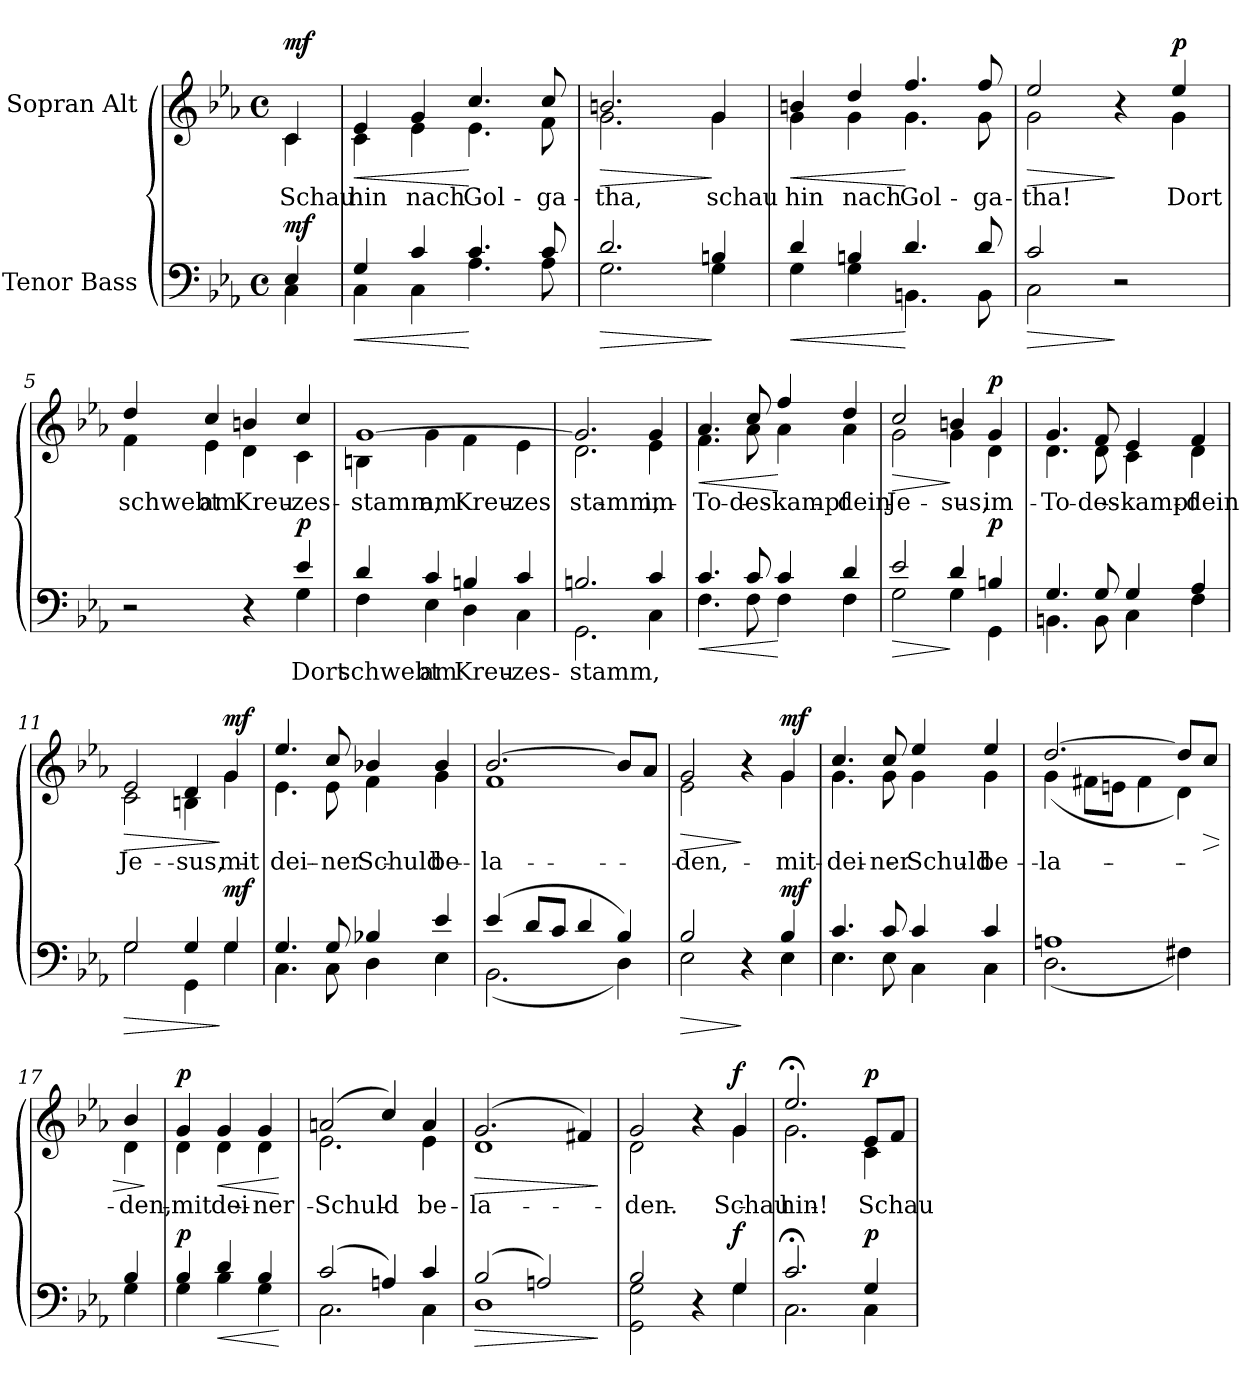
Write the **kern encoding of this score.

**kern	**text	**dynam	**kern	**text	**dynam
*part2	*part2	*part2	*part1	*part1	*part1
*staff2	*staff2	*staff2	*staff1	*staff1	*staff1
*I"Tenor Bass	*	*	*I"Sopran Alt	*	*
*clefF4	*	*	*clefG2	*	*
*k[b-e-a-]	*	*	*k[b-e-a-]	*	*
*M4/4	*	*	*M4/4	*	*
*met(c)	*	*	*met(c)	*	*
=	=	=	=	=	=
*^	*	*	*	*	*
!	!	!	!	!LO:TX:a:B:t=Sehr langsam	!	!
!	!	!	!LO:DY:a	!	!LO:LY:b	!LO:DY:a
*	*	*	*	*^	*	*
4E-/	4C\	.	mf	4c/	4c\	Schau	mf
=1	=1	=1	=1	=1	=1	=1	=1
!	!	!	!LO:HP:b	!	!	!LO:LY:b	!LO:HP:b
4G/	4C\	.	<	4e-/	4c\	hin	<
!	!	!	!	!	!	!LO:LY:b	!
4c/	4C\	.	.	4g/	4e-\	nach	.
!	!	!	!	!	!	!LO:LY:b	!
4.c/	4.A-\	.	[	4.cc/	4.e-\	Gol-	[
!	!	!	!	!	!	!LO:LY:b	!
8c/	8A-\	.	.	8cc/	8f\	-ga-	.
=2	=2	=2	=2	=2	=2	=2	=2
!	!	!	!LO:HP:b	!	!	!LO:LY:b	!LO:HP:b
2.d/	2.G\	.	>	2.bn/	2.g\	-tha,	>
!	!	!	!	!	!	!LO:LY:b	!
4Bn/	4G\	.	]	4g/	4g\	schau	]
=3	=3	=3	=3	=3	=3	=3	=3
!	!	!	!LO:HP:b	!	!	!LO:LY:b	!LO:HP:b
4d/	4G\	.	<	4bn/	4g\	hin	<
!	!	!	!	!	!	!LO:LY:b	!
4Bn/	4G\	.	.	4dd/	4g\	nach	.
!	!	!	!	!	!	!LO:LY:b	!
4.d/	4.BBn\	.	[	4.ff/	4.g\	Gol-	[
!	!	!	!	!	!	!LO:LY:b	!
8d/	8BB\	.	.	8ff/	8g\	-ga-	.
=4	=4	=4	=4	=4	=4	=4	=4
!	!	!	!LO:HP:b	!	!	!LO:LY:b	!LO:HP:b
2c/	2C\	.	>	2ee-/	2g\	-tha!	>
2r	2ryy	.	]	4r	4ryy	.	]
!	!	!	!	!	!	!LO:LY:b	!LO:DY:a
.	.	.	.	4ee-/	4g\	Dort	p
!!LO:LB:g=z	!!
=5	=5	=5	=5	=5	=5	=5	=5
!	!	!	!	!	!	!LO:LY:b	!
2r	2ryy	.	.	4dd/	4f\	schwebt	.
!	!	!	!	!	!	!LO:LY:b	!
.	.	.	.	4cc/	4e-\	am	.
!	!	!	!	!	!	!LO:LY:b	!
!	!	!	!	!	!	!LO:LY:b	!
4r	4ryy	.	.	4bn/	4d\	Kreu-	.
!	!	!LO:LY:b	!	!	!	!LO:LY:b	!
!	!	!	!LO:DY:a	!	!	!LO:LY:b	!
4e-/	4G\	Dort	p	4cc/	4c\	-zes -	.
=6	=6	=6	=6	=6	=6	=6	=6
!	!	!LO:LY:b	!	!	!	!LO:LY:b	!
!	!	!	!	!	!	!LO:LY:b	!
4d/	4F\	schwebt	.	[1g	4Bn\	stamm,	.
!	!	!LO:LY:b	!	!	!	!LO:LY:b	!
4c/	4E-\	am	.	.	4g\	am	.
!	!	!LO:LY:b	!	!	!	!LO:LY:b	!
4Bn/	4D\	Kreu-	.	.	4f\	Kreu-	.
!	!	!LO:LY:b	!	!	!	!LO:LY:b	!
4c/	4C\	-zes-	.	.	4e-\	-zes-	.
=7	=7	=7	=7	=7	=7	=7	=7
!	!	!LO:LY:b	!	!	!	!LO:LY:b	!
2.Bn/	2.GG\	-stamm,	.	2.g/]	2.d\	-stamm,	.
!	!	!	!	!	!	!LO:LY:b	!
4c/	4C\	.	.	4g/	4e-\	im	.
=8	=8	=8	=8	=8	=8	=8	=8
!	!	!	!LO:HP:b	!	!	!LO:LY:b	!LO:HP:b
4.c/	4.F\	.	<	4.a-/	4.f\	To-	<
!	!	!	!	!	!	!LO:LY:b	!
8c/	8F\	.	.	8cc/	8a-\	-des-	.
!	!	!	!	!	!	!LO:LY:b	!
4c/	4F\	.	[	4ff/	4a-\	-kampf	[
!	!	!	!	!	!	!LO:LY:b	!
4d/	4F\	.	.	4dd/	4a-\	dein	.
!!LO:LB:g=z	!!
=9	=9	=9	=9	=9	=9	=9	=9
!	!	!	!LO:HP:b	!	!	!LO:LY:b	!LO:HP:b
2e-/	2G\	.	>	2cc/	2g\	Je-	>
!	!	!	!	!	!	!LO:LY:b	!
4d/	4G\	.	]	4bn/	4g\	-sus,	]
!	!	!	!LO:DY:a	!	!	!LO:LY:b	!LO:DY:a
4Bn/	4GG\	.	p	4g/	4d\	im	p
=10	=10	=10	=10	=10	=10	=10	=10
!	!	!	!	!	!	!LO:LY:b	!
4.G/	4.BBn\	.	.	4.g/	4.d\	To-	.
!	!	!	!	!	!	!LO:LY:b	!
8G/	8BB\	.	.	8f/	8d\	-des-	.
!	!	!	!	!	!	!LO:LY:b	!
4G/	4C\	.	.	4e-/	4c\	-kampf	.
!	!	!	!	!	!	!LO:LY:b	!
4A-/	4F\	.	.	4f/	4d\	dein	.
=11	=11	=11	=11	=11	=11	=11	=11
!	!	!	!LO:HP:b	!	!	!LO:LY:b	!LO:HP:b
2G/	2G\	.	>	2e-/	2c\	Je-	>
!	!	!	!	!	!	!LO:LY:b	!
4G/	4GG\	.	.	4d/	4Bn\	-sus,	.
!	!	!	!LO:DY:n=1:a	!	!	!LO:LY:b	!LO:DY:n=1:a
4G/	4G\	.	] mf	4g/	4g\	mit	] mf
=12	=12	=12	=12	=12	=12	=12	=12
!	!	!	!	!	!	!LO:LY:b	!
4.G/	4.C\	.	.	4.ee-/	4.e-\	dei-	.
!	!	!	!	!	!	!LO:LY:b	!
8G/	8C\	.	.	8cc/	8e-\	-ner	.
!	!	!	!	!	!	!LO:LY:b	!
4B-X/	4D\	.	.	4b-X/	4f\	Schuld	.
!	!	!	!	!	!	!LO:LY:b	!
4e-/	4E-\	.	.	4b-/	4g\	be-	.
!!LO:LB:g=z	!!
=13	=13	=13	=13	=13	=13	=13	=13
!	!	!	!	!	!	!LO:LY:b	!
(4e-/	(2.BB-\	.	.	[2.b-/	1f	-la-	.
8d/L	.	.	.	.	.	.	.
8c/J	.	.	.	.	.	.	.
4d/	.	.	.	.	.	.	.
4B-/)	4D\)	.	.	8b-/L]	.	.	.
.	.	.	.	8a-/J	.	.	.
=14	=14	=14	=14	=14	=14	=14	=14
!	!	!	!LO:HP:b	!	!	!LO:LY:b	!LO:HP:b
2B-/	2E-\	.	>	2g/	2e-\	-den,	>
4r	4ryy	.	]	4r	4ryy	.	]
!	!	!	!LO:DY:a	!	!	!LO:LY:b	!LO:DY:a
4B-/	4E-\	.	mf	4g/	4g\	mit	mf
=15	=15	=15	=15	=15	=15	=15	=15
!	!	!	!	!	!	!LO:LY:b	!
4.c/	4.E-\	.	.	4.cc/	4.g\	dei-	.
!	!	!	!	!	!	!LO:LY:b	!
8c/	8E-\	.	.	8cc/	8g\	-ner	.
!	!	!	!	!	!	!LO:LY:b	!
4c/	4C\	.	.	4ee-/	4g\	Schuld	.
!	!	!	!	!	!	!LO:LY:b	!
4c/	4C\	.	.	4ee-/	4g\	be-	.
=16	=16	=16	=16	=16	=16	=16	=16
!	!	!	!	!	!	!LO:LY:b	!
1An	(2.D\	.	.	[2.dd/	(4g\	-la-	.
.	.	.	.	.	8f#X\L	.	.
.	.	.	.	.	8en\J	.	.
.	.	.	.	.	4f#\	.	.
.	4F#X\)	.	.	8dd/L]	4d\)	.	.
!	!	!	!	!	!	!	!LO:HP:b
.	.	.	.	8cc/J	.	.	>
=17	=17	=17	=17	=17	=17	=17	=17
!	!	!	!	!	!	!LO:LY:b	!
4B-/	4G\	.	.	4b-/	4d\	-den,	.
*v	*v	*	*	*	*	*	*
*	*	*	*v	*v	*	*
.	.	.	.	.	]
!!LO:LB:g=z
=17X1	=17X1	=17X1	=17X1	=17X1	=17X1
*^	*	*	*	*	*
!	!	!	!LO:DY:a	!	!LO:LY:b	!LO:DY:a
*	*	*	*	*^	*	*
4B-/	4G\	.	p	4g/	4d\	mit	p
!	!	!	!LO:HP:b	!	!	!LO:LY:b	!LO:HP:b
4d/	4B-\	.	<	4g/	4d\	dei-	<
!	!	!	!	!	!	!LO:LY:b	!
4B-/	4G\	.	.	4g/	4d\	-ner	.
*v	*v	*	*	*	*	*	*
*	*	*	*v	*v	*	*
.	.	[	.	.	[
=18	=18	=18	=18	=18	=18
*^	*	*	*	*	*
!	!	!	!	!	!LO:LY:b	!
*	*	*	*	*^	*	*
(2c/	2.C\	.	.	(2an/	2.e-\	Schuld	.
4An/)	.	.	.	4cc/)	.	.	.
!	!	!	!	!	!	!LO:LY:b	!
4c/	4C\	.	.	4a/	4e-\	be-	.
=19	=19	=19	=19	=19	=19	=19	=19
!	!	!	!LO:HP:b	!	!	!LO:LY:b	!LO:HP:b
(2B-/	1D	.	>	(2.g/	1d	-la-	>
2An/)	.	.	.	.	.	.	.
.	.	.	.	4f#X/)	.	.	.
*v	*v	*	*	*	*	*	*
*	*	*	*v	*v	*	*
.	.	]	.	.	]
=20	=20	=20	=20	=20	=20
*^	*	*	*	*	*
!	!	!	!	!	!LO:LY:b	!
*	*	*	*	*^	*	*
2B-/	2GG\ 2G\	.	.	2g/	2d\	-den.	.
4r	4ryy	.	.	4r	4ryy	.	.
!	!	!	!LO:DY:a	!	!	!LO:LY:b	!LO:DY:a
4G/	4G\	.	f	4g/	4g\	Schau	f
=21	=21	=21	=21	=21	=21	=21	=21
!	!	!	!	!	!	!LO:LY:b	!
2.c;</	2.C\	.	.	2.ee-;</	2.g\	hin!	.
!	!	!	!LO:DY:a	!	!	!LO:LY:b	!LO:DY:a
4G/	4C\	.	p	8e-/L	4c\	Schau	p
.	.	.	.	8f/J	.	.	.
*v	*v	*	*	*	*	*	*
*	*	*	*v	*v	*	*
=	=	=	=	=	=
*-	*-	*-	*-	*-	*-
